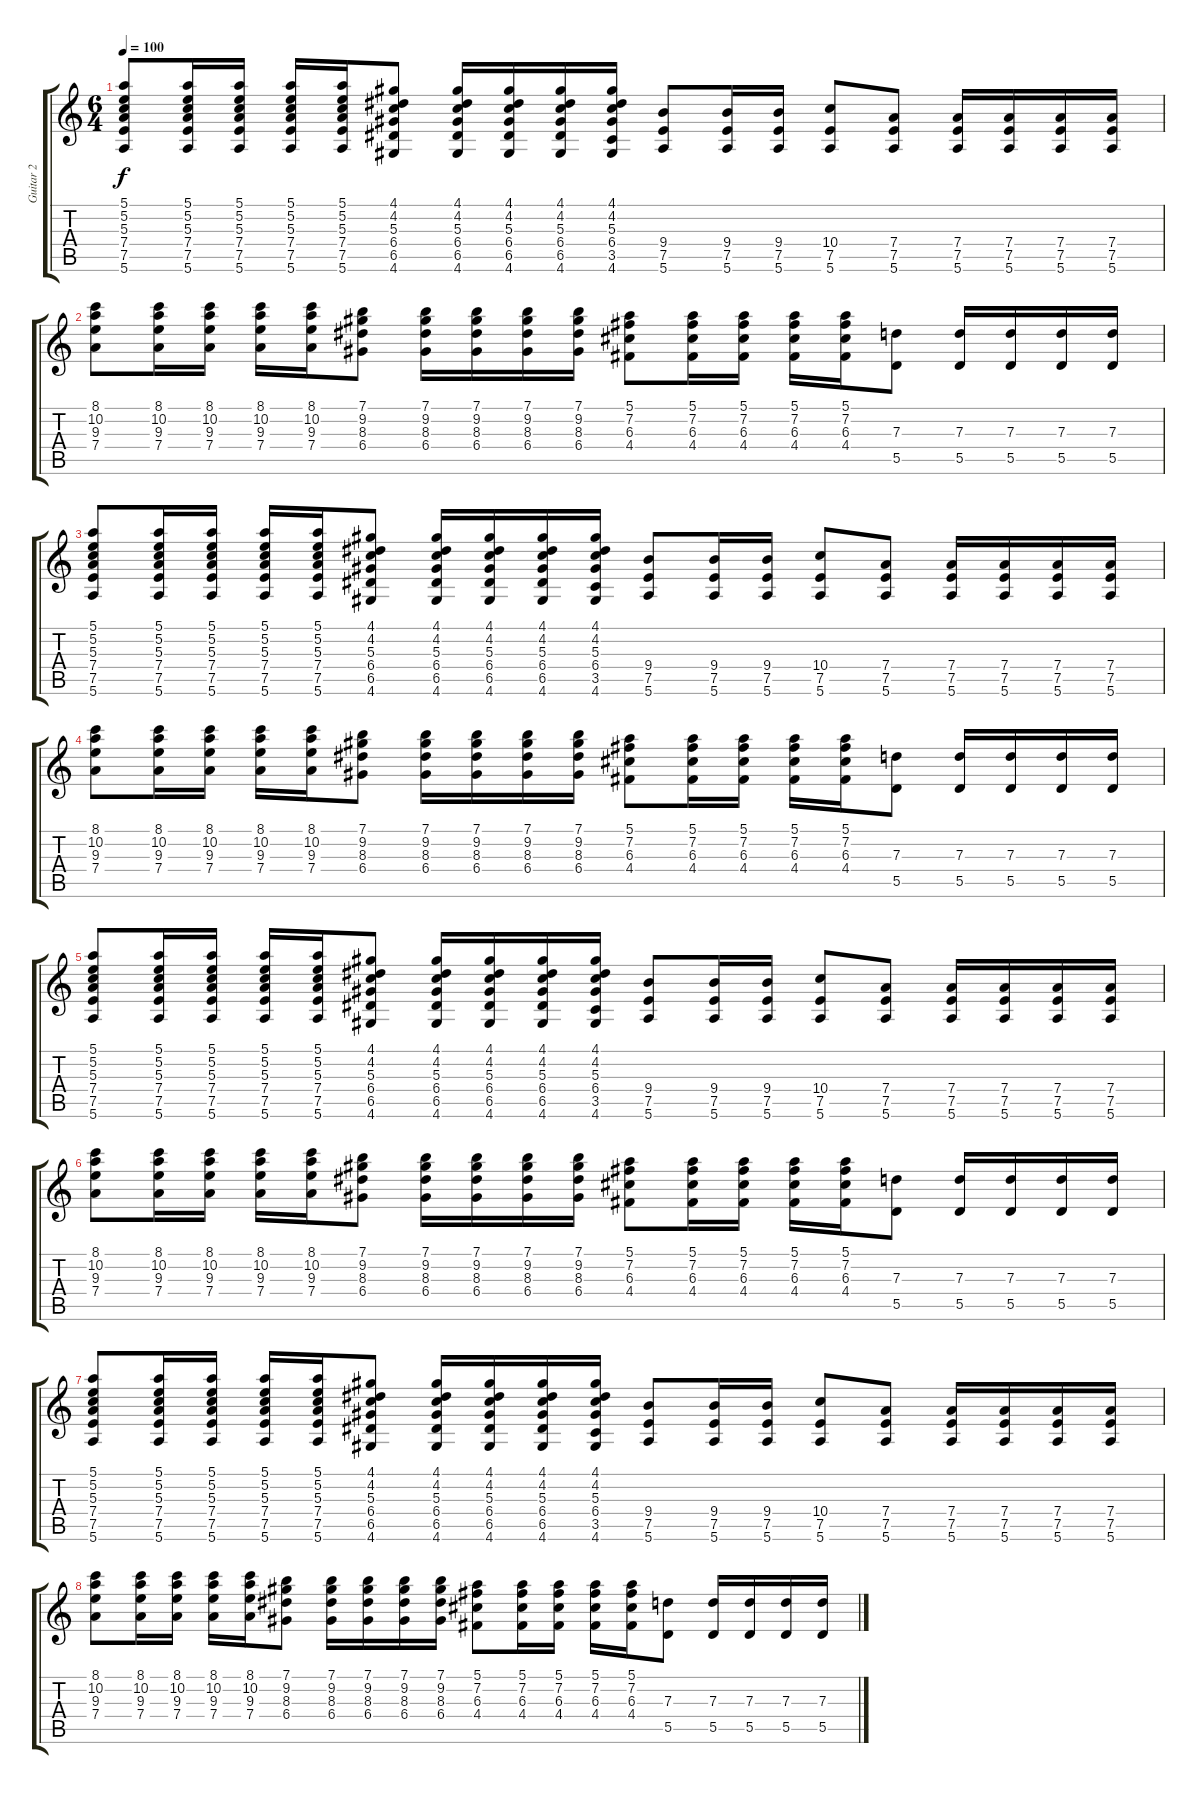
\track ("Guitar 2" "Guitar 2") {instrument distortionguitar}
\staff {score tabs}
\tuning (E4 B3 G3 D3 A2 E2) {hide}
\ts (6 4)
\tempo 100
\clef g2
\ks c
(5.1 5.2 5.3 7.4 7.5 5.6).8{dy f} (5.1 5.2 5.3 7.4 7.5 5.6).16 (5.1 5.2 5.3 7.4 7.5 5.6).16 (5.1 5.2 5.3 7.4 7.5 5.6).16 (5.1 5.2 5.3 7.4 7.5 5.6).16 (4.1 4.2 5.3 6.4 6.5 4.6).8 (4.1 4.2 5.3 6.4 6.5 4.6).16 (4.1 4.2 5.3 6.4 6.5 4.6).16 (4.1 4.2 5.3 6.4 6.5 4.6).16 (4.1 4.2 5.3 6.4 3.5 4.6).16 (9.4 7.5 5.6).8 (9.4 7.5 5.6).16 (9.4 7.5 5.6).16 (10.4 7.5 5.6).8 (7.4 7.5 5.6).8 (7.4 7.5 5.6).16 (7.4 7.5 5.6).16 (7.4 7.5 5.6).16 (7.4 7.5 5.6).16 |
(8.1 10.2 9.3 7.4).8 (8.1 10.2 9.3 7.4).16 (8.1 10.2 9.3 7.4).16 (8.1 10.2 9.3 7.4).16 (8.1 10.2 9.3 7.4).16 (7.1 9.2 8.3 6.4).8 (7.1 9.2 8.3 6.4).16 (7.1 9.2 8.3 6.4).16 (7.1 9.2 8.3 6.4).16 (7.1 9.2 8.3 6.4).16 (5.1 7.2 6.3 4.4).8 (5.1 7.2 6.3 4.4).16 (5.1 7.2 6.3 4.4).16 (5.1 7.2 6.3 4.4).16 (5.1 7.2 6.3 4.4).16 (7.3 5.5).8 (7.3 5.5).16 (7.3 5.5).16 (7.3 5.5).16 (7.3 5.5).16 |
(5.1 5.2 5.3 7.4 7.5 5.6).8 (5.1 5.2 5.3 7.4 7.5 5.6).16 (5.1 5.2 5.3 7.4 7.5 5.6).16 (5.1 5.2 5.3 7.4 7.5 5.6).16 (5.1 5.2 5.3 7.4 7.5 5.6).16 (4.1 4.2 5.3 6.4 6.5 4.6).8 (4.1 4.2 5.3 6.4 6.5 4.6).16 (4.1 4.2 5.3 6.4 6.5 4.6).16 (4.1 4.2 5.3 6.4 6.5 4.6).16 (4.1 4.2 5.3 6.4 3.5 4.6).16 (9.4 7.5 5.6).8 (9.4 7.5 5.6).16 (9.4 7.5 5.6).16 (10.4 7.5 5.6).8 (7.4 7.5 5.6).8 (7.4 7.5 5.6).16 (7.4 7.5 5.6).16 (7.4 7.5 5.6).16 (7.4 7.5 5.6).16 |
(8.1 10.2 9.3 7.4).8 (8.1 10.2 9.3 7.4).16 (8.1 10.2 9.3 7.4).16 (8.1 10.2 9.3 7.4).16 (8.1 10.2 9.3 7.4).16 (7.1 9.2 8.3 6.4).8 (7.1 9.2 8.3 6.4).16 (7.1 9.2 8.3 6.4).16 (7.1 9.2 8.3 6.4).16 (7.1 9.2 8.3 6.4).16 (5.1 7.2 6.3 4.4).8 (5.1 7.2 6.3 4.4).16 (5.1 7.2 6.3 4.4).16 (5.1 7.2 6.3 4.4).16 (5.1 7.2 6.3 4.4).16 (7.3 5.5).8 (7.3 5.5).16 (7.3 5.5).16 (7.3 5.5).16 (7.3 5.5).16 |
(5.1 5.2 5.3 7.4 7.5 5.6).8 (5.1 5.2 5.3 7.4 7.5 5.6).16 (5.1 5.2 5.3 7.4 7.5 5.6).16 (5.1 5.2 5.3 7.4 7.5 5.6).16 (5.1 5.2 5.3 7.4 7.5 5.6).16 (4.1 4.2 5.3 6.4 6.5 4.6).8 (4.1 4.2 5.3 6.4 6.5 4.6).16 (4.1 4.2 5.3 6.4 6.5 4.6).16 (4.1 4.2 5.3 6.4 6.5 4.6).16 (4.1 4.2 5.3 6.4 3.5 4.6).16 (9.4 7.5 5.6).8 (9.4 7.5 5.6).16 (9.4 7.5 5.6).16 (10.4 7.5 5.6).8 (7.4 7.5 5.6).8 (7.4 7.5 5.6).16 (7.4 7.5 5.6).16 (7.4 7.5 5.6).16 (7.4 7.5 5.6).16 |
(8.1 10.2 9.3 7.4).8 (8.1 10.2 9.3 7.4).16 (8.1 10.2 9.3 7.4).16 (8.1 10.2 9.3 7.4).16 (8.1 10.2 9.3 7.4).16 (7.1 9.2 8.3 6.4).8 (7.1 9.2 8.3 6.4).16 (7.1 9.2 8.3 6.4).16 (7.1 9.2 8.3 6.4).16 (7.1 9.2 8.3 6.4).16 (5.1 7.2 6.3 4.4).8 (5.1 7.2 6.3 4.4).16 (5.1 7.2 6.3 4.4).16 (5.1 7.2 6.3 4.4).16 (5.1 7.2 6.3 4.4).16 (7.3 5.5).8 (7.3 5.5).16 (7.3 5.5).16 (7.3 5.5).16 (7.3 5.5).16 |
(5.1 5.2 5.3 7.4 7.5 5.6).8 (5.1 5.2 5.3 7.4 7.5 5.6).16 (5.1 5.2 5.3 7.4 7.5 5.6).16 (5.1 5.2 5.3 7.4 7.5 5.6).16 (5.1 5.2 5.3 7.4 7.5 5.6).16 (4.1 4.2 5.3 6.4 6.5 4.6).8 (4.1 4.2 5.3 6.4 6.5 4.6).16 (4.1 4.2 5.3 6.4 6.5 4.6).16 (4.1 4.2 5.3 6.4 6.5 4.6).16 (4.1 4.2 5.3 6.4 3.5 4.6).16 (9.4 7.5 5.6).8 (9.4 7.5 5.6).16 (9.4 7.5 5.6).16 (10.4 7.5 5.6).8 (7.4 7.5 5.6).8 (7.4 7.5 5.6).16 (7.4 7.5 5.6).16 (7.4 7.5 5.6).16 (7.4 7.5 5.6).16 |
(8.1 10.2 9.3 7.4).8 (8.1 10.2 9.3 7.4).16 (8.1 10.2 9.3 7.4).16 (8.1 10.2 9.3 7.4).16 (8.1 10.2 9.3 7.4).16 (7.1 9.2 8.3 6.4).8 (7.1 9.2 8.3 6.4).16 (7.1 9.2 8.3 6.4).16 (7.1 9.2 8.3 6.4).16 (7.1 9.2 8.3 6.4).16 (5.1 7.2 6.3 4.4).8 (5.1 7.2 6.3 4.4).16 (5.1 7.2 6.3 4.4).16 (5.1 7.2 6.3 4.4).16 (5.1 7.2 6.3 4.4).16 (7.3 5.5).8 (7.3 5.5).16 (7.3 5.5).16 (7.3 5.5).16 (7.3 5.5).16
